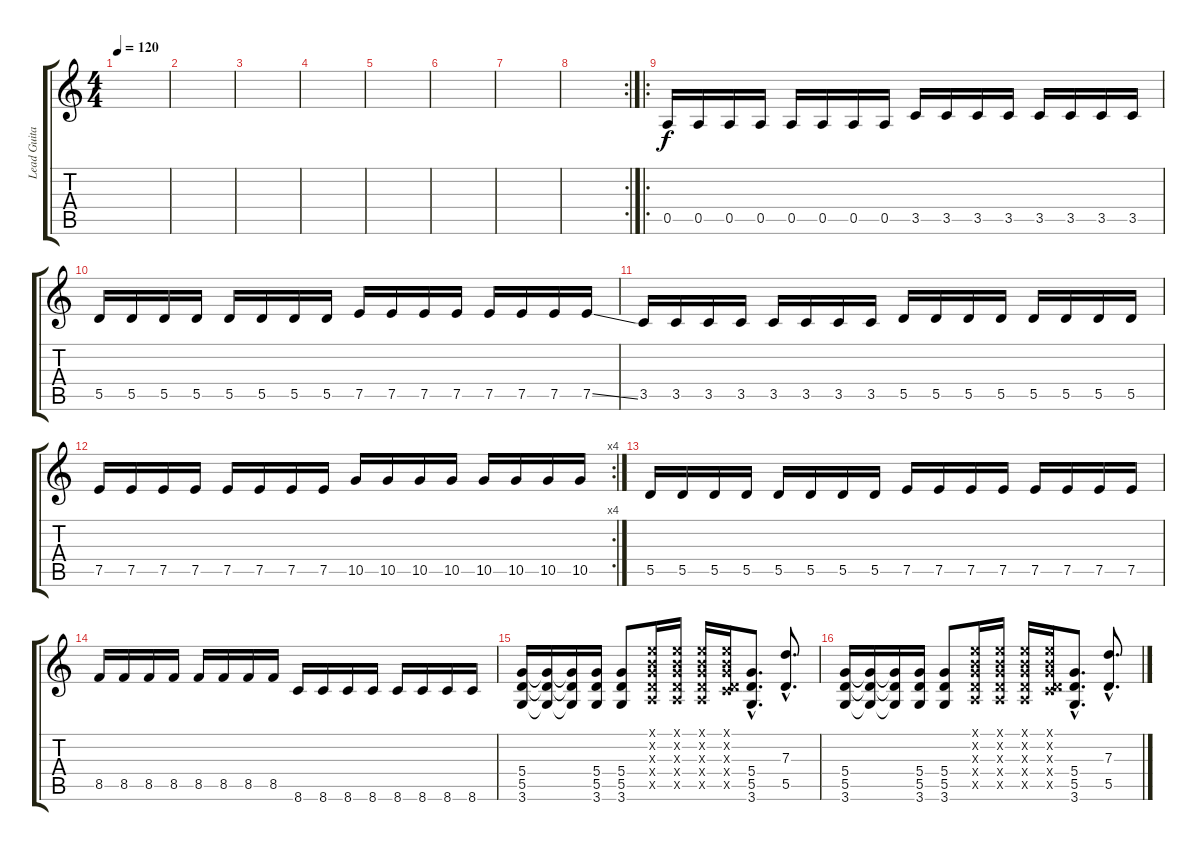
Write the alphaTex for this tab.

\track ("Lead Guitar" "Lead Guita") {instrument overdrivenguitar}
\staff {score tabs}
\tuning (E4 B3 G3 D3 A2 E2) {hide}
\ts (4 4)
\tempo 120
\clef g2
\ks c
|
|
|
|
|
|
|
\rc 2
|
\ro
0.5.16 0.5.16 0.5.16 0.5.16 0.5.16 0.5.16 0.5.16 0.5.16 3.5.16 3.5.16 3.5.16 3.5.16 3.5.16 3.5.16 3.5.16 3.5.16 |
5.5.16 5.5.16 5.5.16 5.5.16 5.5.16 5.5.16 5.5.16 5.5.16 7.5.16 7.5.16 7.5.16 7.5.16 7.5.16 7.5.16 7.5.16 7.5{ss}.16 |
3.5.16 3.5.16 3.5.16 3.5.16 3.5.16 3.5.16 3.5.16 3.5.16 5.5.16 5.5.16 5.5.16 5.5.16 5.5.16 5.5.16 5.5.16 5.5.16 |
\rc 4
7.5.16 7.5.16 7.5.16 7.5.16 7.5.16 7.5.16 7.5.16 7.5.16 10.5.16 10.5.16 10.5.16 10.5.16 10.5.16 10.5.16 10.5.16 10.5.16 |
5.5.16 5.5.16 5.5.16 5.5.16 5.5.16 5.5.16 5.5.16 5.5.16 7.5.16 7.5.16 7.5.16 7.5.16 7.5.16 7.5.16 7.5.16 7.5.16 |
8.5.16 8.5.16 8.5.16 8.5.16 8.5.16 8.5.16 8.5.16 8.5.16 8.6.16 8.6.16 8.6.16 8.6.16 8.6.16 8.6.16 8.6.16 8.6.16 |
(5.4 5.5 3.6).16 (5.4{t} 5.5{t} 3.6{t}).16 (5.4{t} 5.5{t} 3.6{t}).16 (5.4 5.5 3.6).16 (5.4 5.5 3.6).8 (0.1{x} 0.2{x} 0.3{x} 0.4{x} 0.5{x}).16 (0.1{x} 0.2{x} 0.3{x} 0.4{x} 0.5{x}).16 (0.1{x} 0.2{x} 0.3{x} 0.4{x} 0.5{x}).16 (0.1{x} 0.2{x} 0.3{x} 0.4{x} 3.5{x}).16 (5.4{hac} 5.5{hac} 3.6{hac}).8{d} (7.3{hac} 5.5{hac}).8{d} |
(5.4 5.5 3.6).16 (5.4{t} 5.5{t} 3.6{t}).16 (5.4{t} 5.5{t} 3.6{t}).16 (5.4 5.5 3.6).16 (5.4 5.5 3.6).8 (0.1{x} 0.2{x} 0.3{x} 0.4{x} 0.5{x}).16 (0.1{x} 0.2{x} 0.3{x} 0.4{x} 0.5{x}).16 (0.1{x} 0.2{x} 0.3{x} 0.4{x} 0.5{x}).16 (0.1{x} 0.2{x} 0.3{x} 0.4{x} 3.5{x}).16 (5.4{hac} 5.5{hac} 3.6{hac}).8{d} (7.3{hac} 5.5{hac}).8{d}
